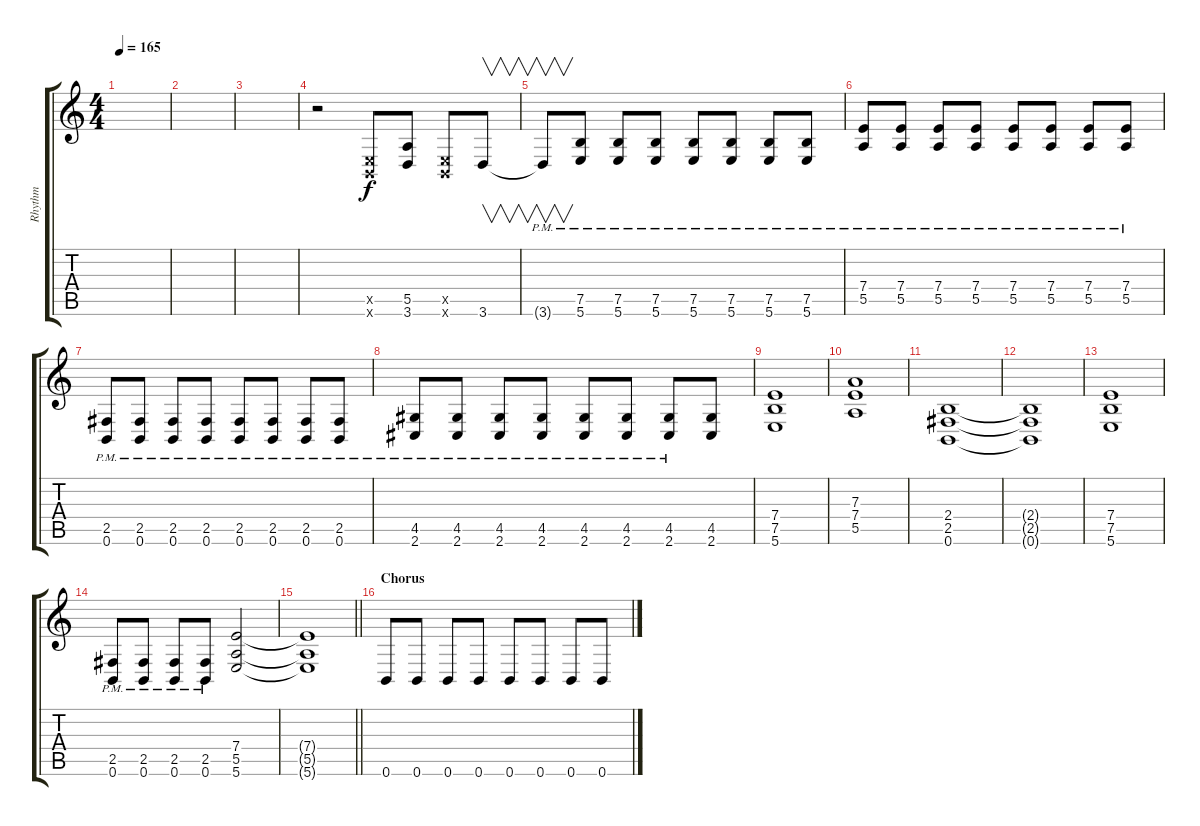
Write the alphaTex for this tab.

\track ("Rhythm" "Rhythm") {instrument distortionguitar}
\staff {score tabs}
\tuning (B3 Gb3 D3 A2 E2 B1) {hide}
\ts (4 4)
\tempo 165
\clef g2
\ks c
|
|
|
r.2{volume 16 instrument distortionguitar} (0.5{x} 0.6{x}).8 (5.5 3.6).8 (0.5{x} 0.6{x}).8 3.6.8{v} |
3.6{pm t}.8{v} (7.5{pm} 5.6{pm}).8 (7.5{pm} 5.6{pm}).8 (7.5{pm} 5.6{pm}).8 (7.5{pm} 5.6{pm}).8 (7.5{pm} 5.6{pm}).8 (7.5{pm} 5.6{pm}).8 (7.5{pm} 5.6{pm}).8 |
(7.4{pm} 5.5{pm}).8 (7.4{pm} 5.5{pm}).8 (7.4{pm} 5.5{pm}).8 (7.4{pm} 5.5{pm}).8 (7.4{pm} 5.5{pm}).8 (7.4{pm} 5.5{pm}).8 (7.4{pm} 5.5{pm}).8 (7.4{pm} 5.5{pm}).8 |
(2.5{pm} 0.6{pm}).8 (2.5{pm} 0.6{pm}).8 (2.5{pm} 0.6{pm}).8 (2.5{pm} 0.6{pm}).8 (2.5{pm} 0.6{pm}).8 (2.5{pm} 0.6{pm}).8 (2.5{pm} 0.6{pm}).8 (2.5{pm} 0.6{pm}).8 |
(4.5{pm} 2.6{pm}).8 (4.5{pm} 2.6{pm}).8 (4.5{pm} 2.6{pm}).8 (4.5{pm} 2.6{pm}).8 (4.5{pm} 2.6{pm}).8 (4.5{pm} 2.6).8 (4.5{pm} 2.6).8 (4.5 2.6).8 |
(7.4 7.5 5.6).1{volume 13} |
(7.3 7.4 5.5).1 |
(2.4 2.5 0.6).1 |
(2.4{t} 2.5{t} 0.6{t}).1 |
(7.4 7.5 5.6).1 |
(2.5{pm} 0.6{pm}).8{volume 16} (2.5{pm} 0.6{pm}).8 (2.5{pm} 0.6{pm}).8 (2.5{pm} 0.6{pm}).8 (7.4 5.5 5.6).2 |
\barLineRight lightlight
(7.4{t} 5.5{t} 5.6{t}).1 |
\section ("" "Chorus")
0.6.8{volume 16} 0.6.8 0.6.8 0.6.8 0.6.8 0.6.8 0.6.8 0.6.8
